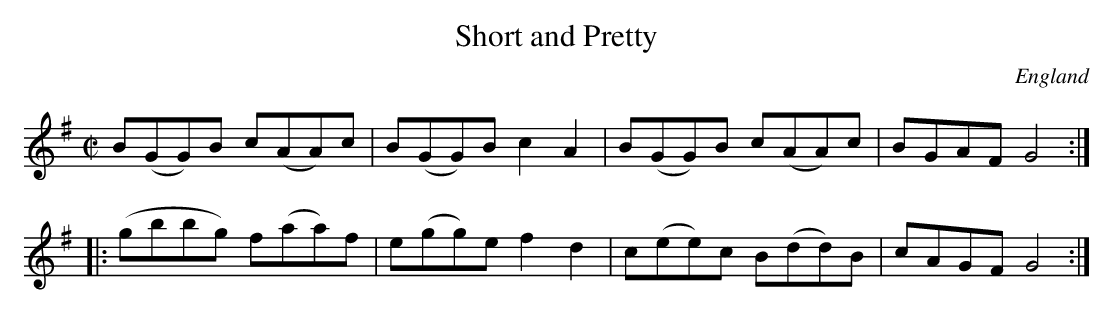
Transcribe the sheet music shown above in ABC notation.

X:1
T:Short and Pretty
L:1/8
M:C|
O:England
K:G major
B(GG)B c(AA)c | B(GG)B c2A2 | B(GG)B c(AA)c | BGAF G4 ::
(gbbg) f(aa)f | e(gg)e f2d2 | c(ee)c B(dd)B | cAGF G4 :|
